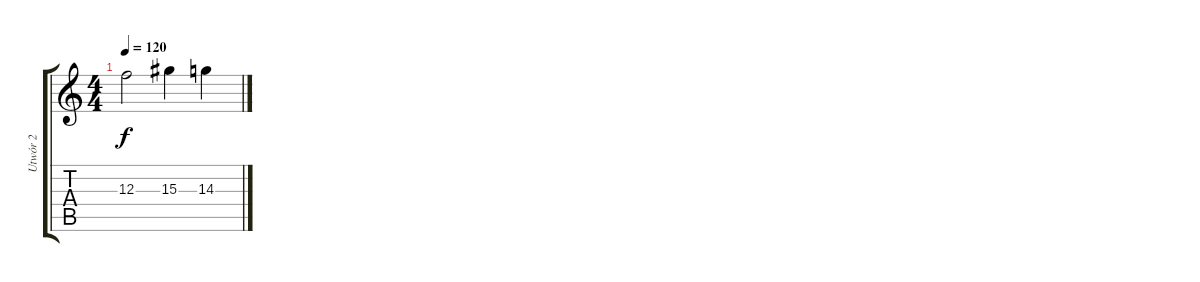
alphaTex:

\track ("Utwór 2" "Utwór 2") {instrument distortionguitar}
\staff {score tabs}
\tuning (D4 A3 F3 C3 G2 D2) {hide}
\ts (4 4)
\tempo 120
\clef g2
\ks c
12.3.2{dy f} 15.3.4 14.3.4
